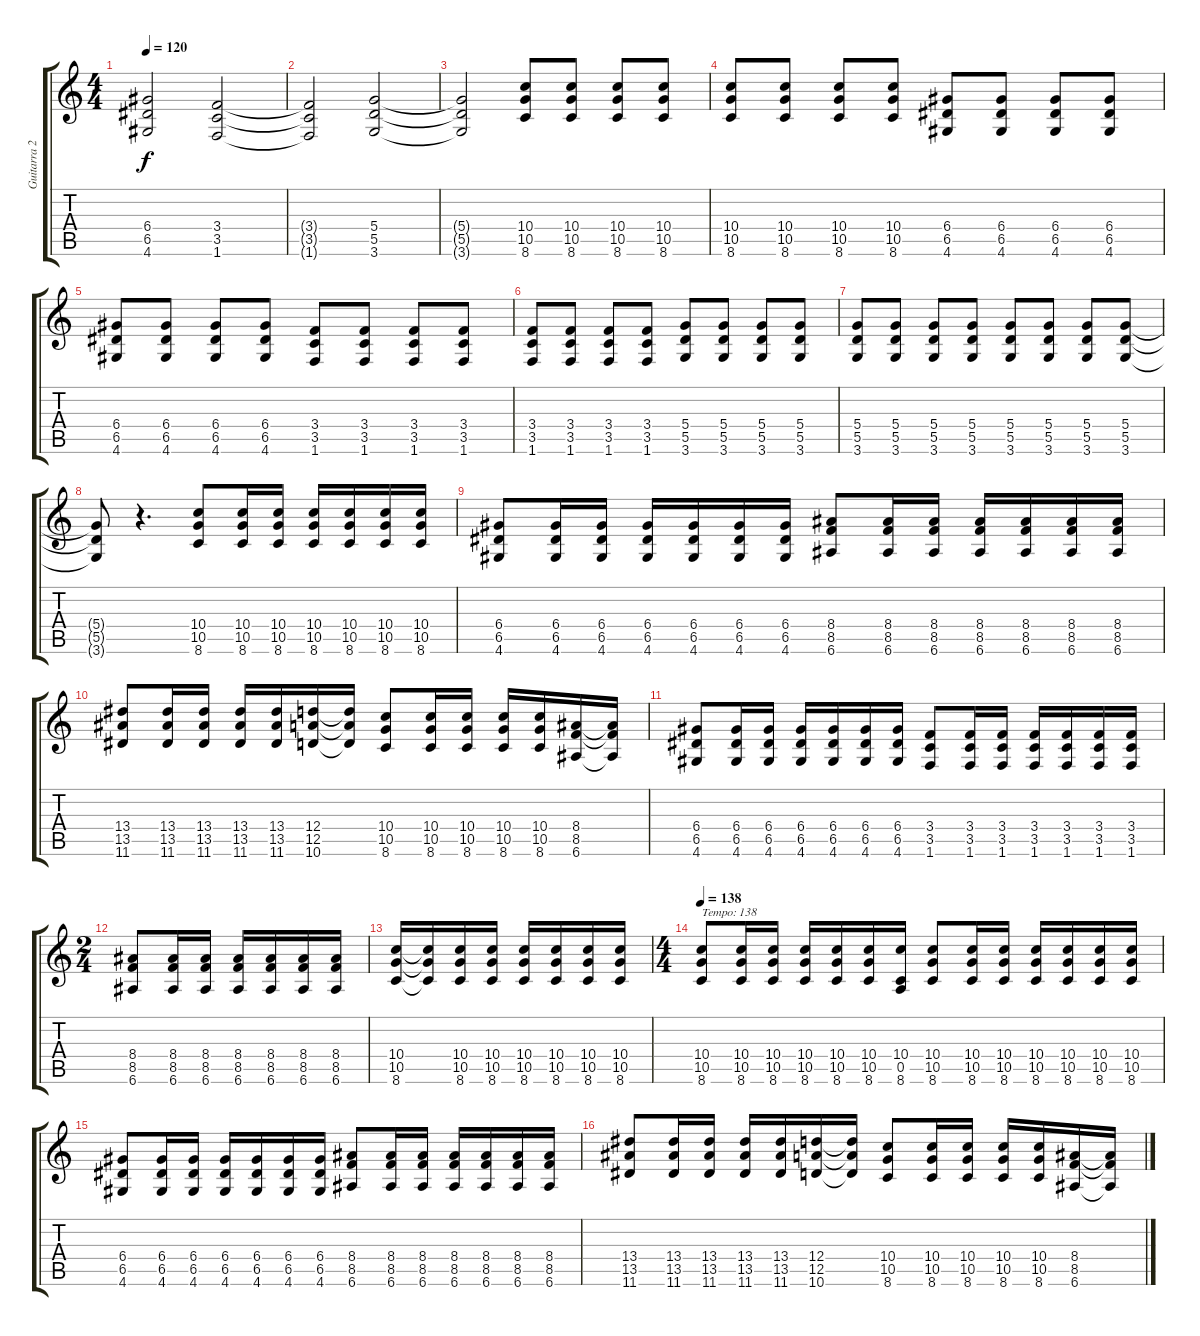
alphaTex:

\track ("Guitarra 2" "Guitarra 2") {instrument distortionguitar}
\staff {score tabs}
\tuning (E4 B3 G3 D3 A2 E2) {hide}
\ts (4 4)
\tempo 120
\clef g2
\ks c
(6.4{t} 6.5{t} 4.6{t}).2{dy f} (3.4 3.5 1.6).2 |
(3.4{t} 3.5{t} 1.6{t}).2 (5.4 5.5 3.6).2 |
(5.4{t} 5.5{t} 3.6{t}).2 (10.4 10.5 8.6).8 (10.4 10.5 8.6).8 (10.4 10.5 8.6).8 (10.4 10.5 8.6).8 |
(10.4 10.5 8.6).8 (10.4 10.5 8.6).8 (10.4 10.5 8.6).8 (10.4 10.5 8.6).8 (6.4 6.5 4.6).8 (6.4 6.5 4.6).8 (6.4 6.5 4.6).8 (6.4 6.5 4.6).8 |
(6.4 6.5 4.6).8 (6.4 6.5 4.6).8 (6.4 6.5 4.6).8 (6.4 6.5 4.6).8 (3.4 3.5 1.6).8 (3.4 3.5 1.6).8 (3.4 3.5 1.6).8 (3.4 3.5 1.6).8 |
(3.4 3.5 1.6).8 (3.4 3.5 1.6).8 (3.4 3.5 1.6).8 (3.4 3.5 1.6).8 (5.4 5.5 3.6).8 (5.4 5.5 3.6).8 (5.4 5.5 3.6).8 (5.4 5.5 3.6).8 |
(5.4 5.5 3.6).8 (5.4 5.5 3.6).8 (5.4 5.5 3.6).8 (5.4 5.5 3.6).8 (5.4 5.5 3.6).8 (5.4 5.5 3.6).8 (5.4 5.5 3.6).8 (5.4 5.5 3.6).8 |
(5.4{t} 5.5{t} 3.6{t}).8 r.4{d} (10.4 10.5 8.6).8 (10.4 10.5 8.6).16 (10.4 10.5 8.6).16 (10.4 10.5 8.6).16 (10.4 10.5 8.6).16 (10.4 10.5 8.6).16 (10.4 10.5 8.6).16 |
(6.4 6.5 4.6).8 (6.4 6.5 4.6).16 (6.4 6.5 4.6).16 (6.4 6.5 4.6).16 (6.4 6.5 4.6).16 (6.4 6.5 4.6).16 (6.4 6.5 4.6).16 (8.4 8.5 6.6).8 (8.4 8.5 6.6).16 (8.4 8.5 6.6).16 (8.4 8.5 6.6).16 (8.4 8.5 6.6).16 (8.4 8.5 6.6).16 (8.4 8.5 6.6).16 |
(13.4 13.5 11.6).8 (13.4 13.5 11.6).16 (13.4 13.5 11.6).16 (13.4 13.5 11.6).16 (13.4 13.5 11.6).16 (12.4 12.5 10.6).16 (12.4{t} 12.5{t} 10.6{t}).16 (10.4 10.5 8.6).8 (10.4 10.5 8.6).16 (10.4 10.5 8.6).16 (10.4 10.5 8.6).16 (10.4 10.5 8.6).16 (8.4 8.5 6.6).16 (8.4{t} 8.5{t} 6.6{t}).16 |
(6.4 6.5 4.6).8 (6.4 6.5 4.6).16 (6.4 6.5 4.6).16 (6.4 6.5 4.6).16 (6.4 6.5 4.6).16 (6.4 6.5 4.6).16 (6.4 6.5 4.6).16 (3.4 3.5 1.6).8 (3.4 3.5 1.6).16 (3.4 3.5 1.6).16 (3.4 3.5 1.6).16 (3.4 3.5 1.6).16 (3.4 3.5 1.6).16 (3.4 3.5 1.6).16 |
\ts (2 4)
(8.4 8.5 6.6).8 (8.4 8.5 6.6).16 (8.4 8.5 6.6).16 (8.4 8.5 6.6).16 (8.4 8.5 6.6).16 (8.4 8.5 6.6).16 (8.4 8.5 6.6).16 |
(10.4 10.5 8.6).16 (10.4{t} 10.5{t} 8.6{t}).16 (10.4 10.5 8.6).16 (10.4 10.5 8.6).16 (10.4 10.5 8.6).16 (10.4 10.5 8.6).16 (10.4 10.5 8.6).16 (10.4 10.5 8.6).16 |
\ts (4 4)
\tempo 138
(10.4 10.5 8.6).8{txt "Tempo: 138"} (10.4 10.5 8.6).16 (10.4 10.5 8.6).16 (10.4 10.5 8.6).16 (10.4 10.5 8.6).16 (10.4 10.5 8.6).16 (10.4 0.5 8.6).16 (10.4 10.5 8.6).8 (10.4 10.5 8.6).16 (10.4 10.5 8.6).16 (10.4 10.5 8.6).16 (10.4 10.5 8.6).16 (10.4 10.5 8.6).16 (10.4 10.5 8.6).16 |
(6.4 6.5 4.6).8 (6.4 6.5 4.6).16 (6.4 6.5 4.6).16 (6.4 6.5 4.6).16 (6.4 6.5 4.6).16 (6.4 6.5 4.6).16 (6.4 6.5 4.6).16 (8.4 8.5 6.6).8 (8.4 8.5 6.6).16 (8.4 8.5 6.6).16 (8.4 8.5 6.6).16 (8.4 8.5 6.6).16 (8.4 8.5 6.6).16 (8.4 8.5 6.6).16 |
(13.4 13.5 11.6).8 (13.4 13.5 11.6).16 (13.4 13.5 11.6).16 (13.4 13.5 11.6).16 (13.4 13.5 11.6).16 (12.4 12.5 10.6).16 (12.4{t} 12.5{t} 10.6{t}).16 (10.4 10.5 8.6).8 (10.4 10.5 8.6).16 (10.4 10.5 8.6).16 (10.4 10.5 8.6).16 (10.4 10.5 8.6).16 (8.4 8.5 6.6).16 (8.4{t} 8.5{t} 6.6{t}).16
